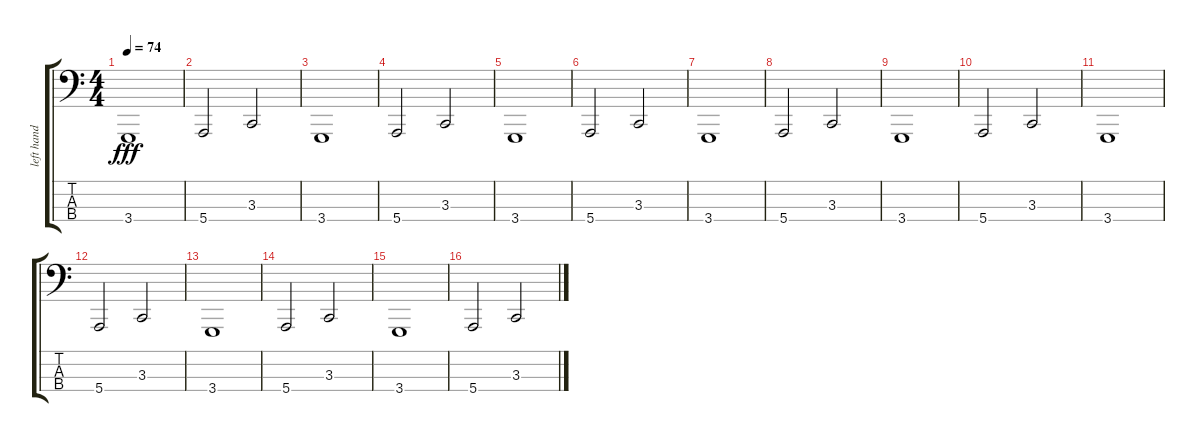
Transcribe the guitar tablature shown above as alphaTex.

\track ("left hand" "left hand") {instrument acousticgrandpiano}
\staff {score tabs}
\tuning (G2 D2 A1 E1) {hide}
\ts (4 4)
\tempo 74
\clef f4
\ks c
3.4.1{dy fff} |
5.4.2 3.3.2 |
3.4.1 |
5.4.2 3.3.2 |
3.4.1 |
5.4.2 3.3.2 |
3.4.1 |
5.4.2 3.3.2 |
3.4.1 |
5.4.2 3.3.2 |
3.4.1 |
5.4.2 3.3.2 |
3.4.1 |
5.4.2 3.3.2 |
3.4.1 |
5.4.2 3.3.2
